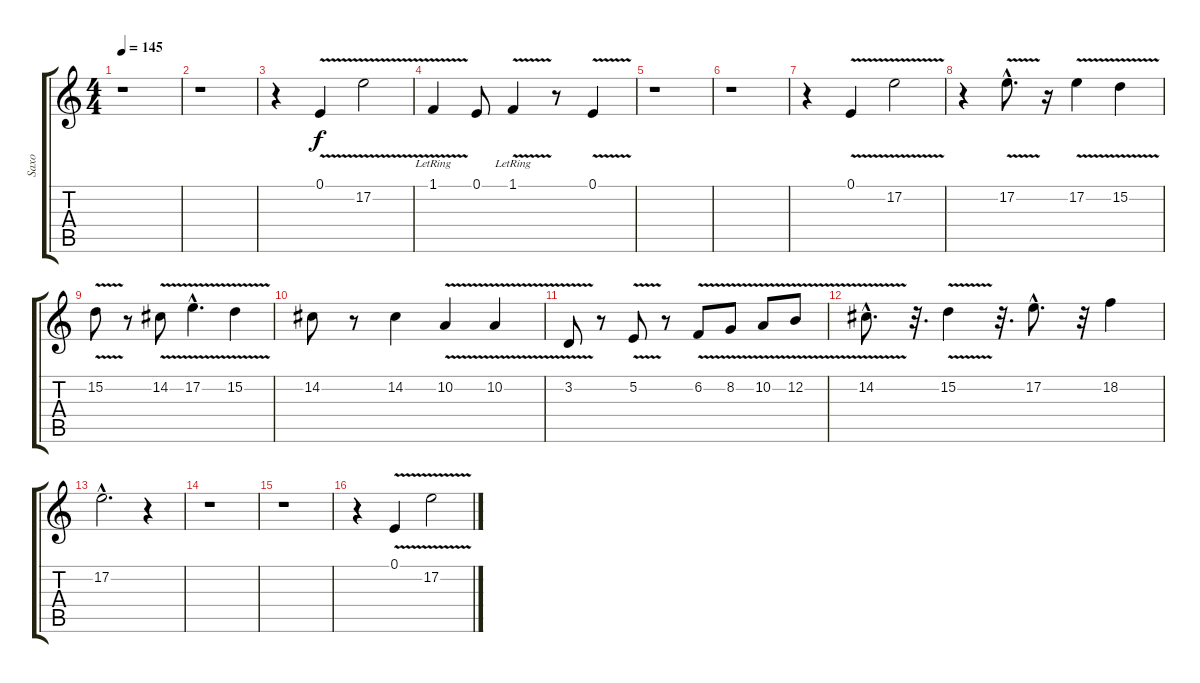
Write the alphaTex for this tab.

\track ("Saxo" "Saxo") {instrument baritonesax}
\staff {score tabs}
\tuning (E4 B3 G3 D3 A2 E2) {hide}
\ts (4 4)
\tempo 145
\clef g2
\ks c
r.1{dy f} |
r.1 |
r.4 0.1{v}.4{volume 10} 17.2{v}.2 |
1.1{v lr}.4{volume 7} 0.1.8 1.1{v lr}.4 r.8 0.1{v}.4 |
r.1 |
r.1 |
r.4 0.1{v}.4{volume 10} 17.2{v}.2 |
r.4{volume 16} 17.2{v hac}.8{d} r.16 17.2{v}.4 15.2{v}.4 |
15.2{v}.8 r.8 14.2{v}.8 17.2{v hac}.4{d} 15.2{v}.4 |
14.2.8 r.8 14.2.4 10.2{v}.4 10.2{v}.4 |
3.2{v}.8 r.8 5.2{v}.8 r.8 6.2{v}.8 8.2{v}.8 10.2{v}.8 12.2{v}.8 |
14.2{v hac}.8{d} r.32{d} 15.2{v}.4 r.32{d} 17.2{hac}.8{d} r.32{volume 10} 18.2.4 |
17.2{hac}.2{d} r.4 |
r.1 |
r.1 |
r.4{volume 16} 0.1{v}.4{volume 10} 17.2{v}.2
